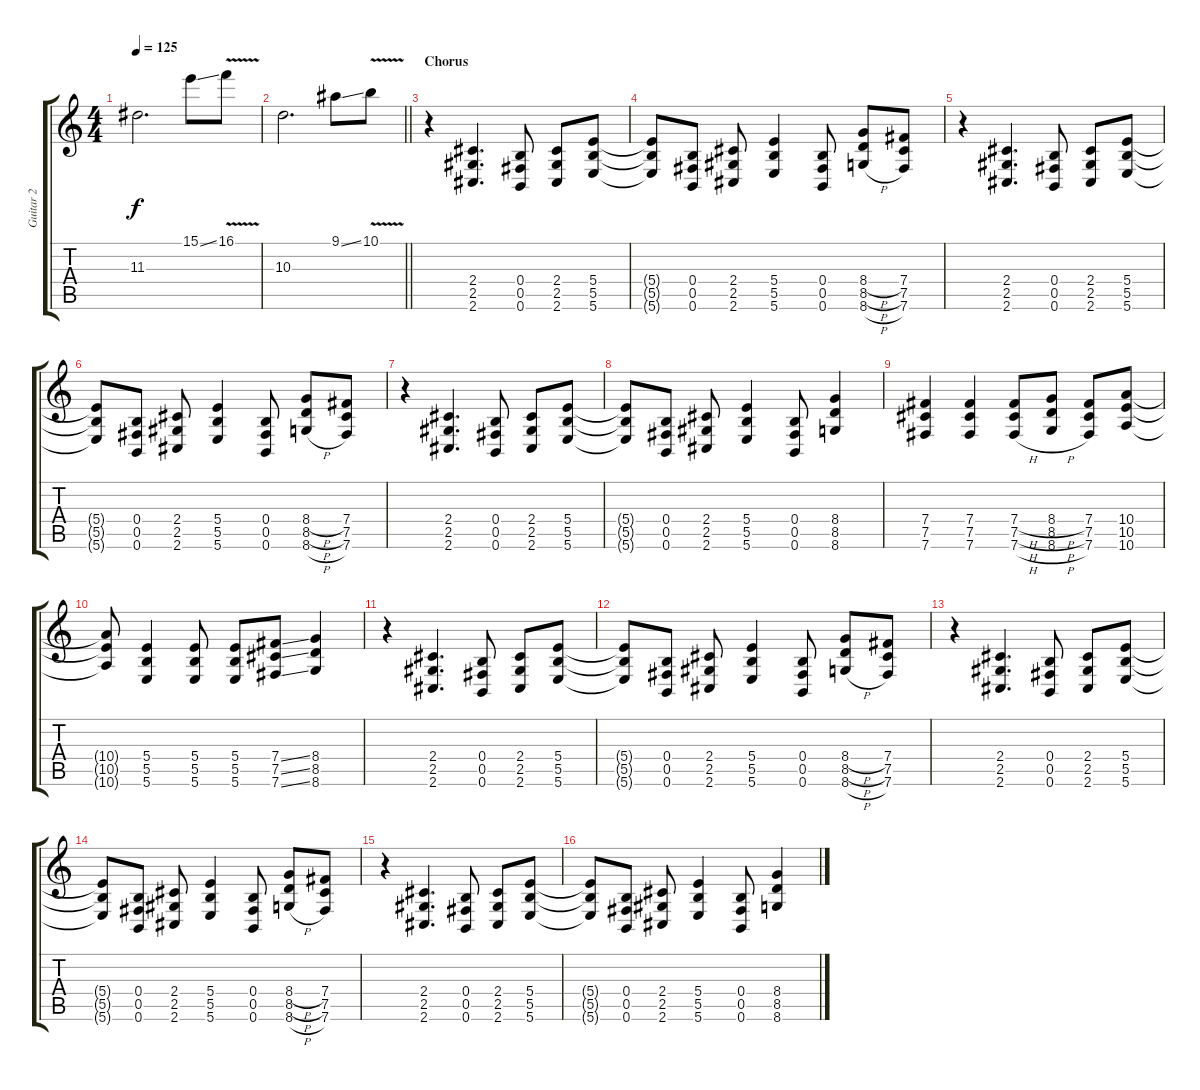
\track ("Guitar 2" "Guitar 2") {instrument distortionguitar}
\staff {score tabs}
\tuning (Db4 Ab3 E3 B2 Gb2 B1) {hide}
\ts (4 4)
\tempo 125
\clef g2
\ks c
11.3.2{d dy f} 15.1{ss}.8 16.1{v}.8 |
\barLineRight lightlight
10.3.2{d} 9.1{ss}.8 10.1{v}.8 |
\section ("" "Chorus")
r.4 (2.4 2.5 2.6).4{d} (0.4 0.5 0.6).8 (2.4 2.5 2.6).8 (5.4 5.5 5.6).8 |
(5.4{t} 5.5{t} 5.6{t}).8 (0.4 0.5 0.6).8 (2.4 2.5 2.6).8 (5.4 5.5 5.6).4 (0.4 0.5 0.6).8 (8.4{h} 8.5{h} 8.6{h}).8 (7.4 7.5 7.6).8 |
r.4 (2.4 2.5 2.6).4{d} (0.4 0.5 0.6).8 (2.4 2.5 2.6).8 (5.4 5.5 5.6).8 |
(5.4{t} 5.5{t} 5.6{t}).8 (0.4 0.5 0.6).8 (2.4 2.5 2.6).8 (5.4 5.5 5.6).4 (0.4 0.5 0.6).8 (8.4{h} 8.5{h} 8.6{h}).8 (7.4 7.5 7.6).8 |
r.4 (2.4 2.5 2.6).4{d} (0.4 0.5 0.6).8 (2.4 2.5 2.6).8 (5.4 5.5 5.6).8 |
(5.4{t} 5.5{t} 5.6{t}).8 (0.4 0.5 0.6).8 (2.4 2.5 2.6).8 (5.4 5.5 5.6).4 (0.4 0.5 0.6).8 (8.4 8.5 8.6).4 |
(7.4 7.5 7.6).4 (7.4 7.5 7.6).4 (7.4{h} 7.5{h} 7.6{h}).8 (8.4{h} 8.5{h} 8.6{h}).8 (7.4 7.5 7.6).8 (10.4 10.5 10.6).8 |
(10.4{t} 10.5{t} 10.6{t}).8 (5.4 5.5 5.6).4 (5.4 5.5 5.6).8 (5.4 5.5 5.6).8 (7.4{ss} 7.5{ss} 7.6{ss}).8 (8.4 8.5 8.6).4 |
r.4 (2.4 2.5 2.6).4{d} (0.4 0.5 0.6).8 (2.4 2.5 2.6).8 (5.4 5.5 5.6).8 |
(5.4{t} 5.5{t} 5.6{t}).8 (0.4 0.5 0.6).8 (2.4 2.5 2.6).8 (5.4 5.5 5.6).4 (0.4 0.5 0.6).8 (8.4{h} 8.5{h} 8.6{h}).8 (7.4 7.5 7.6).8 |
r.4 (2.4 2.5 2.6).4{d} (0.4 0.5 0.6).8 (2.4 2.5 2.6).8 (5.4 5.5 5.6).8 |
(5.4{t} 5.5{t} 5.6{t}).8 (0.4 0.5 0.6).8 (2.4 2.5 2.6).8 (5.4 5.5 5.6).4 (0.4 0.5 0.6).8 (8.4{h} 8.5{h} 8.6{h}).8 (7.4 7.5 7.6).8 |
r.4 (2.4 2.5 2.6).4{d} (0.4 0.5 0.6).8 (2.4 2.5 2.6).8 (5.4 5.5 5.6).8 |
(5.4{t} 5.5{t} 5.6{t}).8 (0.4 0.5 0.6).8 (2.4 2.5 2.6).8 (5.4 5.5 5.6).4 (0.4 0.5 0.6).8 (8.4 8.5 8.6).4
